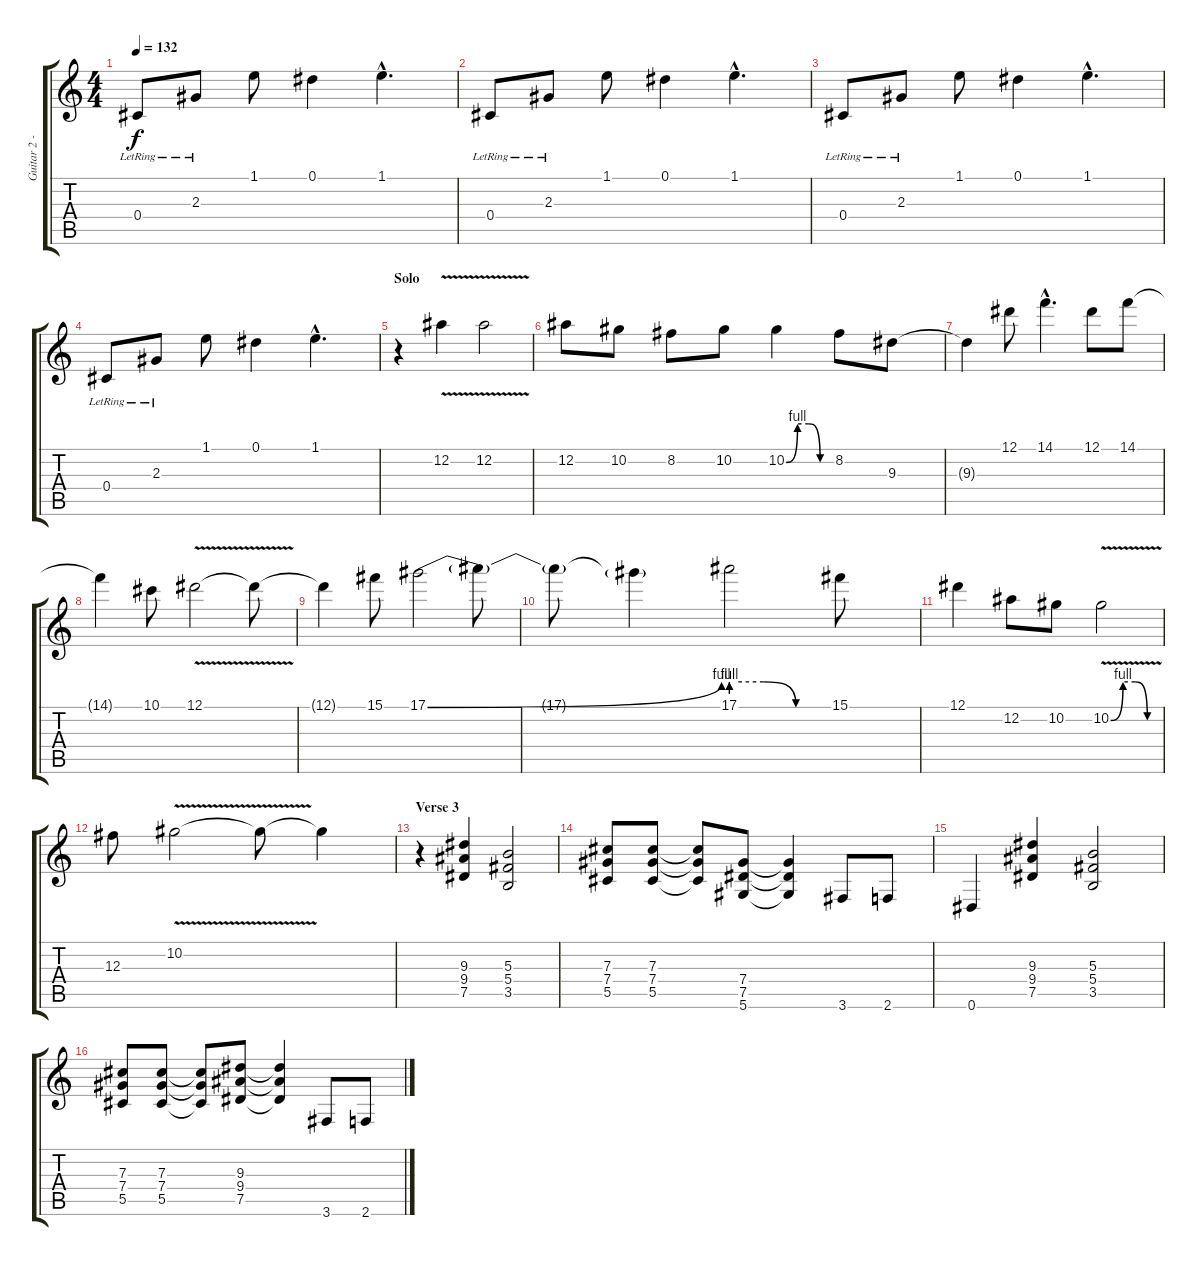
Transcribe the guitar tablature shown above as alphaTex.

\track ("Guitar 2 - Graham Oliver" "Guitar 2 -") {instrument distortionguitar}
\staff {score tabs}
\tuning (Eb4 Bb3 Gb3 Db3 Ab2 Eb2) {hide}
\ts (4 4)
\tempo 132
\clef g2
\ks c
0.4{lr}.8{dy f} 2.3{lr}.8 1.1.8 0.1.4 1.1{hac}.4{d} |
0.4{lr}.8 2.3{lr}.8 1.1.8 0.1.4 1.1{hac}.4{d} |
0.4{lr}.8 2.3{lr}.8 1.1.8 0.1.4 1.1{hac}.4{d} |
0.4{lr}.8 2.3{lr}.8 1.1.8 0.1.4 1.1{hac}.4{d} |
\section ("" "Solo")
r.4 12.2{v}.4 12.2{v}.2 |
12.2.8 10.2.8 8.2.8 10.2.8 10.2{be (custom 0 0 15 4 30 4 45 0 60 0)}.4 8.2.8 9.3.8 |
9.3{t}.4 12.1.8 14.1{hac}.4{d} 12.1.8 14.1.8 |
14.1{t}.4 10.1.8 12.1{v}.2 12.1{t}.8 |
12.1{t}.4 15.1.8 17.1{be (bend 0 0 60 4)}.2 17.1{t}.8 |
17.1{t}.8 17.1{t}.4 17.1{be (custom 0 4 20 4 40 0 60 0)}.2 15.1.8 |
12.1.4 12.2.8 10.2.8 10.2{be (custom 0 0 15 4 30 4 45 0 60 0) v}.2 |
12.3.8 10.2{v}.2 10.2{t}.8 10.2{t}.4 |
\section ("" "Verse 3")
r.4 (9.3 9.4 7.5).4 (5.3 5.4 3.5).2 |
(7.3 7.4 5.5).8 (7.3 7.4 5.5).8 (7.3{t} 7.4{t} 5.5{t}).8 (7.4 7.5 5.6).8 (7.4{t} 7.5{t} 5.6{t}).4 3.6.8 2.6.8 |
0.6.4 (9.3 9.4 7.5).4 (5.3 5.4 3.5).2 |
(7.3 7.4 5.5).8 (7.3 7.4 5.5).8 (7.3{t} 7.4{t} 5.5{t}).8 (9.3 9.4 7.5).8 (9.3{t} 9.4{t} 7.5{t}).4 3.6.8 2.6.8
